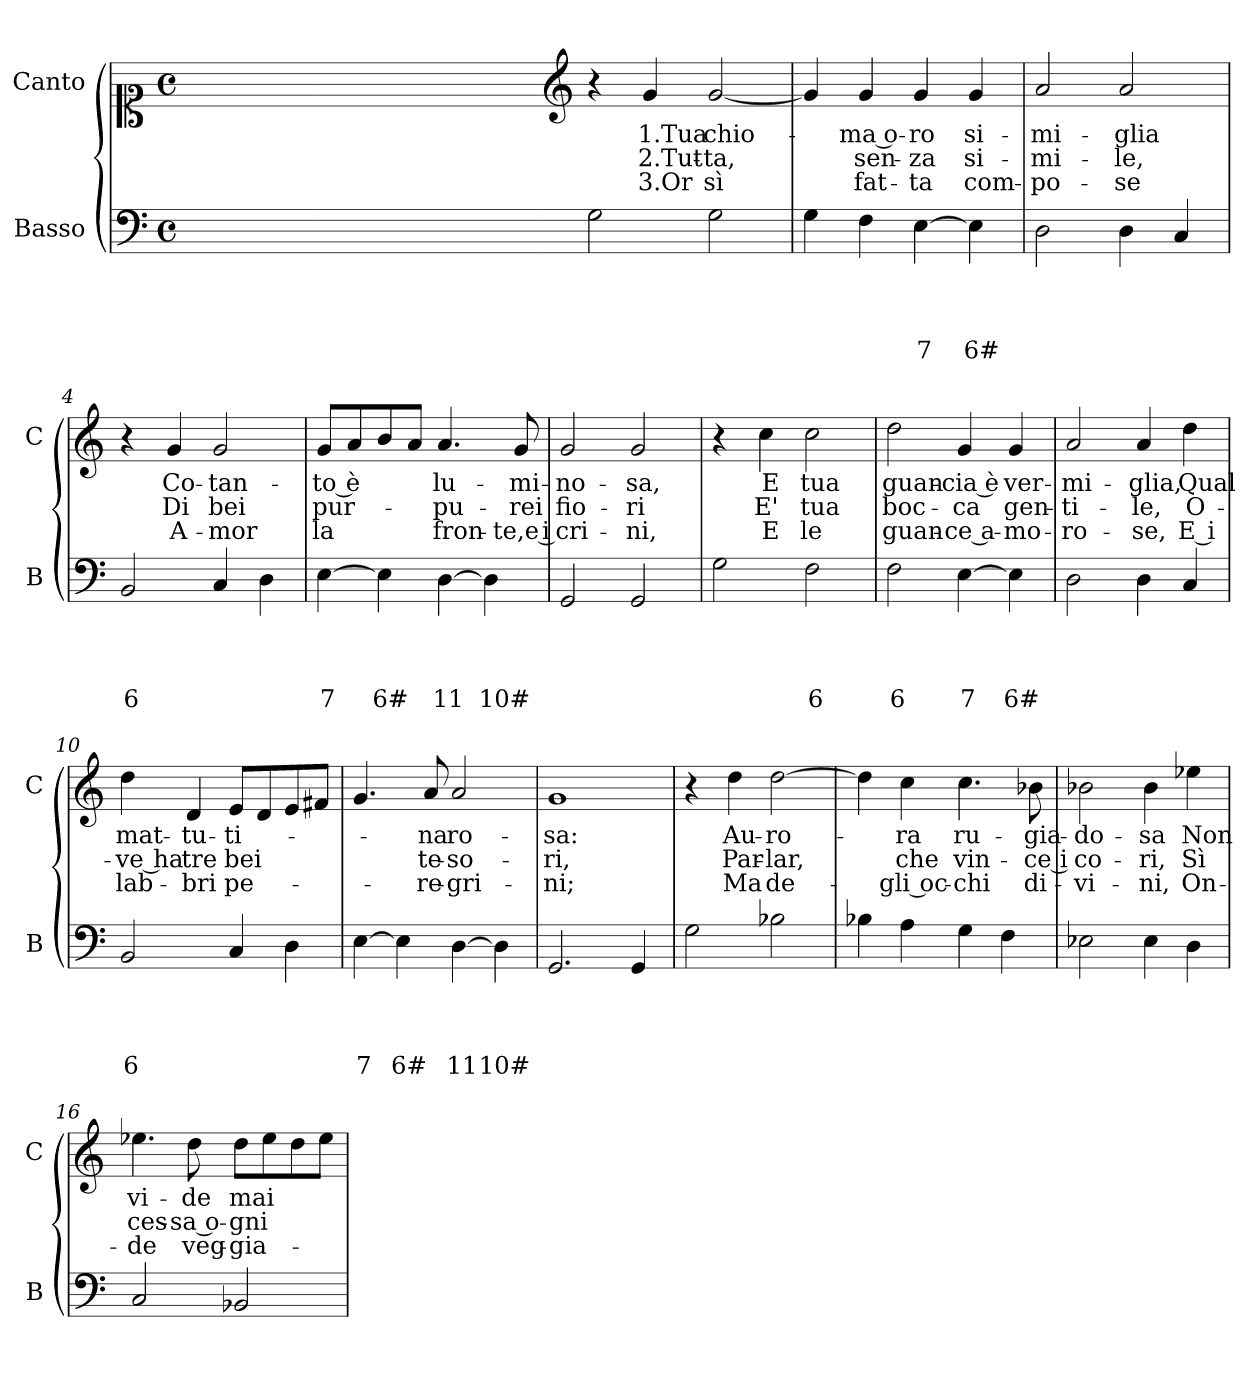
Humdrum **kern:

**kern	**text	**text	**text	**text	**kern	**text	**text	**text
*part2	*part2	*part2	*part2	*part2	*part1	*part1	*part1	*part1
*staff2	*staff2	*staff2	*staff2	*staff2	*staff1	*staff1	*staff1	*staff1
*I"Basso	*	*	*	*	*I"Canto	*	*	*
*I'B	*	*	*	*	*I'C	*	*	*
*clefF4	*	*	*	*	*clefC1	*	*	*
*k[]	*	*	*	*	*k[]	*	*	*
*C:	*	*	*	*	*C:	*	*	*
*M4/4	*	*	*	*	*M4/4	*	*	*
*met(c)	*	*	*	*	*met(c)	*	*	*
=	=	=	=	=	=	=	=	=
1ryy	.	.	.	.	1ryy	.	.	.
=1X-	=1X-	=1X-	=1X-	=1X-	=1X-	=1X-	=1X-	=1X-
4ryy	.	.	.	.	4ryy	.	.	.
4ryy	.	.	.	.	4ryy	.	.	.
4ryy	.	.	.	.	4ryy	.	.	.
4ryy	.	.	.	.	4ryy	.	.	.
=1-	=1-	=1-	=1-	=1-	=1-	=1-	=1-	=1-
*	*	*	*	*	*clefG2	*	*	*
2G\	.	.	.	.	4r	.	.	.
!	!	!	!	!	!	!LO:LY:b	!LO:LY:b	!LO:LY:b
.	.	.	.	.	4g/	1.Tua	2.Tut-	3.Or
!	!	!	!	!	!	!LO:LY:b	!LO:LY:b	!LO:LY:b
2G\	.	.	.	.	[2g/	chio-	-ta,	sì
=2	=2	=2	=2	=2	=2	=2	=2	=2
4G\	.	.	.	.	4g/]	.	.	.
!	!	!	!	!	!	!LO:LY:b	!LO:LY:b	!LO:LY:b
4F\	.	.	.	.	4g/	-ma o-	sen-	fat-
!	!	!	!	!LO:LY:b	!	!LO:LY:b	!LO:LY:b	!LO:LY:b
[4E\	.	.	.	7	4g/	-ro	-za	-ta
!	!	!	!	!LO:LY:b	!	!LO:LY:b	!LO:LY:b	!LO:LY:b
4E\]	.	.	.	6#	4g/	si-	si-	com-
=3	=3	=3	=3	=3	=3	=3	=3	=3
!	!	!	!	!	!	!LO:LY:b	!LO:LY:b	!LO:LY:b
2D\	.	.	.	.	2a/	-mi-	-mi-	-po-
!	!	!	!	!	!	!LO:LY:b	!LO:LY:b	!LO:LY:b
4D\	.	.	.	.	2a/	-glia	-le,	-se
4C/	.	.	.	.	.	.	.	.
=4	=4	=4	=4	=4	=4	=4	=4	=4
!	!	!	!	!LO:LY:b	!	!	!	!
2BB/	.	.	.	6	4r	.	.	.
!	!	!	!	!	!	!LO:LY:b	!LO:LY:b	!LO:LY:b
.	.	.	.	.	4g/	Co-	Di	A-
!	!	!	!	!	!	!LO:LY:b	!LO:LY:b	!LO:LY:b
4C/	.	.	.	.	2g/	-tan-	bei	-mor
4D\	.	.	.	.	.	.	.	.
=5	=5	=5	=5	=5	=5	=5	=5	=5
!	!	!	!	!LO:LY:b	!	!LO:LY:b	!LO:LY:b	!LO:LY:b
[4E\	.	.	.	7	8g/L	-to è	pur-	la
.	.	.	.	.	8a/	.	.	.
!	!	!	!	!LO:LY:b	!	!	!	!
4E\]	.	.	.	6#	8b/	.	.	.
.	.	.	.	.	8a/J	.	.	.
!	!	!	!	!LO:LY:b	!	!LO:LY:b	!LO:LY:b	!LO:LY:b
[4D\	.	.	.	11	4.a/	lu-	-pu-	fron-
!	!	!	!	!LO:LY:b	!	!	!	!
4D\]	.	.	.	10#	.	.	.	.
!	!	!	!	!	!	!LO:LY:b	!LO:LY:b	!LO:LY:b
.	.	.	.	.	8g/	-mi-	-rei	-te,e i
!!LO:LB:g=z
=6	=6	=6	=6	=6	=6	=6	=6	=6
!	!	!	!	!	!	!LO:LY:b	!LO:LY:b	!LO:LY:b
2GG/	.	.	.	.	2g/	-no-	fio-	cri-
!	!	!	!	!	!	!LO:LY:b	!LO:LY:b	!LO:LY:b
2GG/	.	.	.	.	2g/	-sa,	-ri	-ni,
=7	=7	=7	=7	=7	=7	=7	=7	=7
2G\	.	.	.	.	4r	.	.	.
!	!	!	!	!	!	!LO:LY:b	!LO:LY:b	!LO:LY:b
.	.	.	.	.	4cc\	E	E'	E
!	!	!	!	!LO:LY:b	!	!LO:LY:b	!LO:LY:b	!LO:LY:b
2F\	.	.	.	6	2cc\	tua	tua	le
=8	=8	=8	=8	=8	=8	=8	=8	=8
!	!	!	!	!LO:LY:b	!	!LO:LY:b	!LO:LY:b	!LO:LY:b
2F\	.	.	.	6	2dd\	guan-	boc-	guan-
!	!	!	!	!LO:LY:b	!	!LO:LY:b	!LO:LY:b	!LO:LY:b
[4E\	.	.	.	7	4g/	-cia è	-ca	-ce a-
!	!	!	!	!LO:LY:b	!	!LO:LY:b	!LO:LY:b	!LO:LY:b
4E\]	.	.	.	6#	4g/	ver-	gen-	-mo-
=9	=9	=9	=9	=9	=9	=9	=9	=9
!	!	!	!	!	!	!LO:LY:b	!LO:LY:b	!LO:LY:b
2D\	.	.	.	.	2a/	-mi-	-ti-	-ro-
!	!	!	!	!	!	!LO:LY:b	!LO:LY:b	!LO:LY:b
4D\	.	.	.	.	4a/	-glia,	-le,	-se,
!	!	!	!	!	!	!LO:LY:b	!LO:LY:b	!LO:LY:b
4C/	.	.	.	.	4dd\	Qual	O-	E i
=10	=10	=10	=10	=10	=10	=10	=10	=10
!	!	!	!	!LO:LY:b	!	!LO:LY:b	!LO:LY:b	!LO:LY:b
2BB/	.	.	.	6	4dd\	mat-	-ve ha	lab-
!	!	!	!	!	!	!LO:LY:b	!LO:LY:b	!LO:LY:b
.	.	.	.	.	4d/	-tu-	tre	-bri
!	!	!	!	!	!	!LO:LY:b	!LO:LY:b	!LO:LY:b
4C/	.	.	.	.	8e/L	-ti-	bei	pe-
.	.	.	.	.	8d/	.	.	.
4D\	.	.	.	.	8e/	.	.	.
.	.	.	.	.	8f#X/J	.	.	.
=11	=11	=11	=11	=11	=11	=11	=11	=11
!	!	!	!	!LO:LY:b	!	!	!	!
[4E\	.	.	.	7	4.g/	.	.	.
!	!	!	!	!LO:LY:b	!	!	!	!
4E\]	.	.	.	6#	.	.	.	.
!	!	!	!	!	!	!LO:LY:b	!LO:LY:b	!LO:LY:b
.	.	.	.	.	8a/	-na	te-	-re-
!	!	!	!	!LO:LY:b	!	!LO:LY:b	!LO:LY:b	!LO:LY:b
[4D\	.	.	.	11	2a/	ro-	-so-	-gri-
!	!	!	!	!LO:LY:b	!	!	!	!
4D\]	.	.	.	10#	.	.	.	.
=12	=12	=12	=12	=12	=12	=12	=12	=12
!	!	!	!	!	!	!LO:LY:b	!LO:LY:b	!LO:LY:b
2.GG/	.	.	.	.	1g	-sa:	-ri,	-ni;
4GG/	.	.	.	.	.	.	.	.
!!LO:LB:g=z
=13	=13	=13	=13	=13	=13	=13	=13	=13
2G\	.	.	.	.	4r	.	.	.
!	!	!	!	!	!	!LO:LY:b	!LO:LY:b	!LO:LY:b
.	.	.	.	.	4dd\	Au-	Par-	Ma
!	!	!	!	!	!	!LO:LY:b	!LO:LY:b	!LO:LY:b
2B-X\	.	.	.	.	[2dd\	-ro-	-lar,	de-
=14	=14	=14	=14	=14	=14	=14	=14	=14
4B-X\	.	.	.	.	4dd\]	.	.	.
!	!	!	!	!	!	!LO:LY:b	!LO:LY:b	!LO:LY:b
4A\	.	.	.	.	4cc\	-ra	che	-gli oc-
!	!	!	!	!	!	!LO:LY:b	!LO:LY:b	!LO:LY:b
4G\	.	.	.	.	4.cc\	ru-	vin-	-chi
4F\	.	.	.	.	.	.	.	.
!	!	!	!	!	!	!LO:LY:b	!LO:LY:b	!LO:LY:b
.	.	.	.	.	8b-X\	-gia-	-ce i	di-
=15	=15	=15	=15	=15	=15	=15	=15	=15
!	!	!	!	!	!	!LO:LY:b	!LO:LY:b	!LO:LY:b
2E-X\	.	.	.	.	2b-X\	-do-	co-	-vi-
!	!	!	!	!	!	!LO:LY:b	!LO:LY:b	!LO:LY:b
4E-\	.	.	.	.	4b-\	-sa	-ri,	-ni,
!	!	!	!	!	!	!LO:LY:b	!LO:LY:b	!LO:LY:b
4D\	.	.	.	.	4ee-X\	Non	Sì	On-
=16	=16	=16	=16	=16	=16	=16	=16	=16
!	!	!	!	!	!	!LO:LY:b	!LO:LY:b	!LO:LY:b
2C/	.	.	.	.	4.ee-X\	vi-	ces-	-de
!	!	!	!	!	!	!LO:LY:b	!LO:LY:b	!LO:LY:b
.	.	.	.	.	8dd\	-de	-sa o-	veg-
!	!	!	!	!	!	!LO:LY:b	!LO:LY:b	!LO:LY:b
2BB-X/	.	.	.	.	8dd\L	mai	-gni	-gia-
.	.	.	.	.	8ee-\	.	.	.
.	.	.	.	.	8dd\	.	.	.
.	.	.	.	.	8ee-\J	.	.	.
=	=	=	=	=	=	=	=	=
*-	*-	*-	*-	*-	*-	*-	*-	*-
